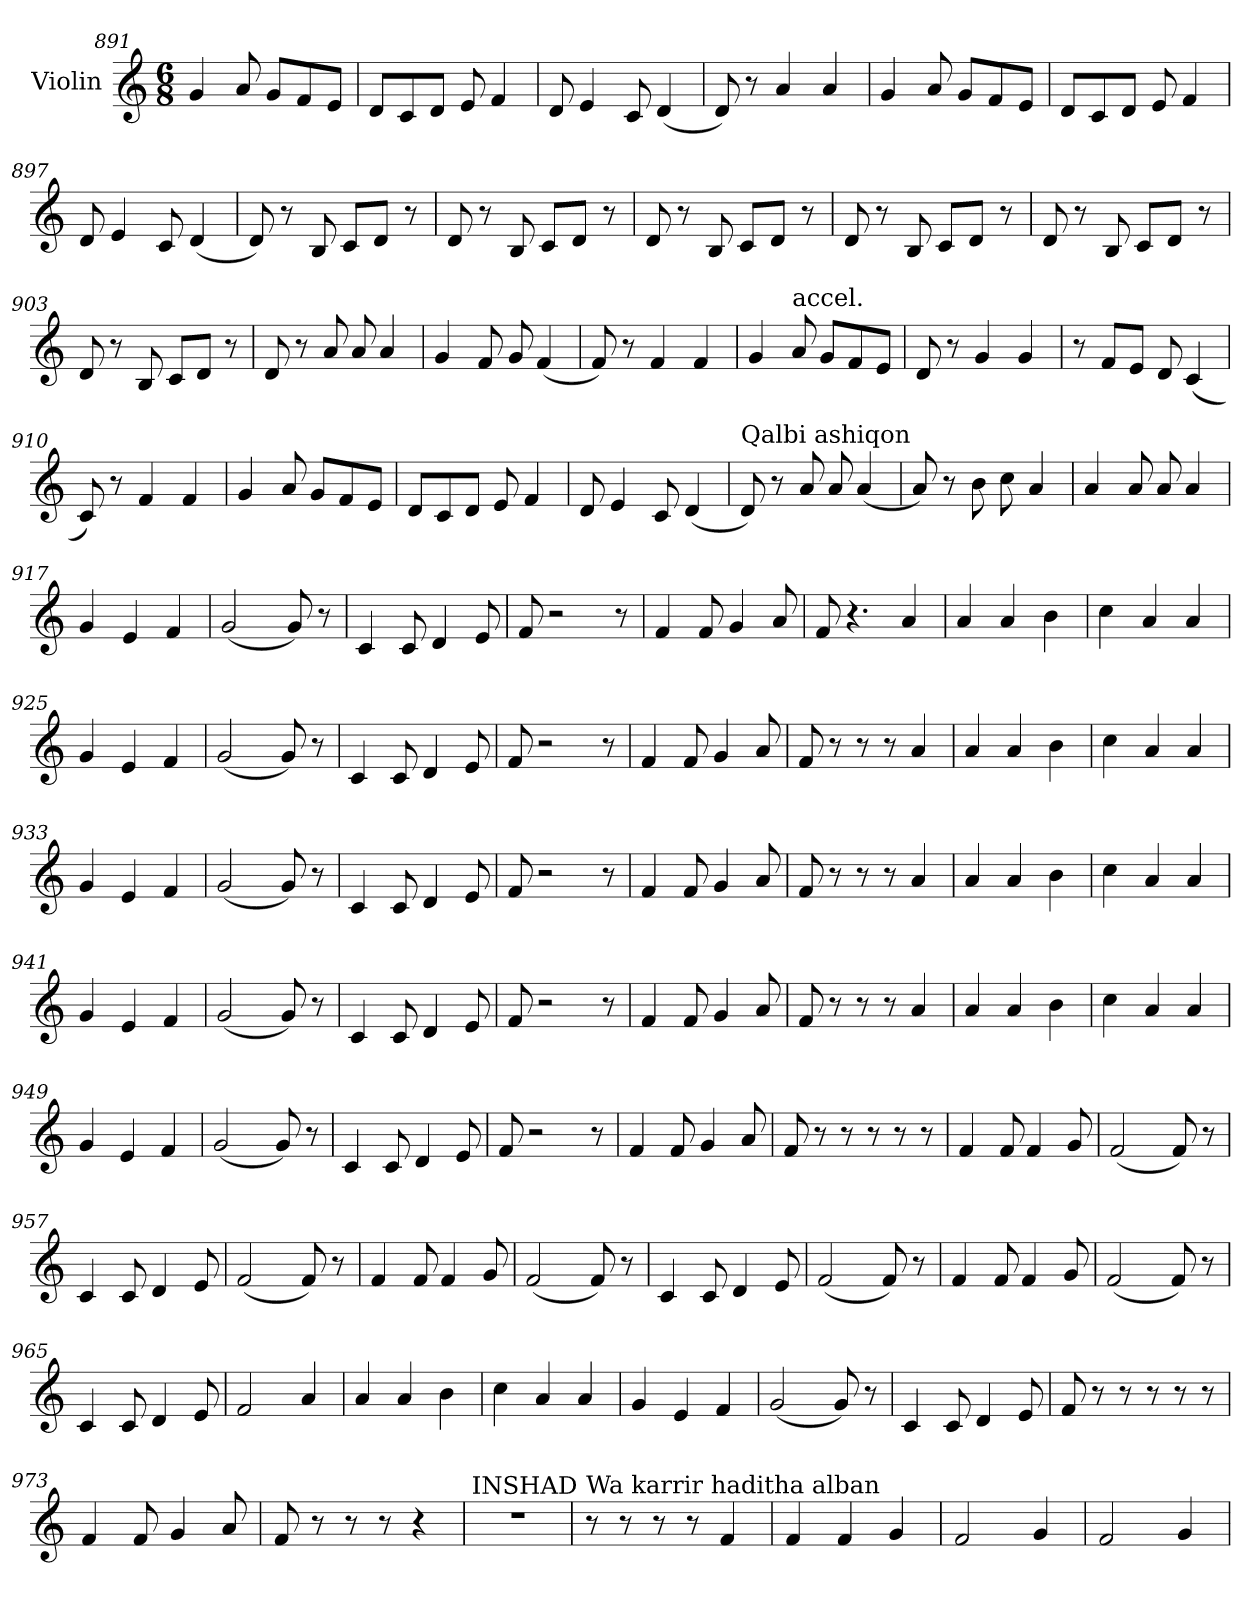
**kern
*part1
*staff1
*I"Violin
*clefG2
*k[]
*C:
*M6/8
=891
4g/
8a/
8g/L
8f/
8e/J
=892
8d/L
8c/
8d/J
8e/
4f/
!!LO:PB:g=z
=893
8d/
4e/
8c/
(4d/
=894
8d/)
8r
4a/
4a/
=895
4g/
8a/
8g/L
8f/
8e/J
!!LO:PB:g=z
=896
8d/L
8c/
8d/J
8e/
4f/
=897
8d/
4e/
8c/
(4d/
=898
8d/)
8r
8B/
8c/L
8d/J
8r
!!LO:PB:g=z
=899
8d/
8r
8B/
8c/L
8d/J
8r
=900
8d/
8r
8B/
8c/L
8d/J
8r
!!LO:PB:g=z
=901
8d/
8r
8B/
8c/L
8d/J
8r
=902
8d/
8r
8B/
8c/L
8d/J
8r
=903
8d/
8r
8B/
8c/L
8d/J
8r
!!LO:PB:g=z
=904
8d/
8r
8a/
8a/
4a/
=905
4g/
8f/
8g/
(4f/
=906
8f/)
8r
4f/
4f/
!!LO:PB:g=z
=907
4g/
!LO:TX:a:t=accel.
8a/
8g/L
8f/
8e/J
=908
8d/
8r
4g/
4g/
=909
8r
8f/L
8e/J
8d/
(4c/
!!LO:PB:g=z
=910
8c/)
8r
4f/
4f/
=911
4g/
8a/
8g/L
8f/
8e/J
=912
8d/L
8c/
8d/J
8e/
4f/
=913
8d/
4e/
8c/
(4d/
=914
*MM160
!LO:TX:a:t=Qalbi ashiqon
8d/)
8r
8a/
8a/
(4a/
=915
8a/)
8r
8b\
8cc\
4a/
!!LO:PB:g=z
=916
4a/
8a/
8a/
4a/
=917
4g/
4e/
4f/
=918
(2g/
8g/)
8r
!!LO:PB:g=z
=919
4c/
8c/
4d/
8e/
=920
8f/
2r
8r
=921
4f/
8f/
4g/
8a/
!!LO:PB:g=z
=922
8f/
4.r
4a/
=923
4a/
4a/
4b\
=924
4cc\
4a/
4a/
=925
4g/
4e/
4f/
!!LO:PB:g=z
=926
(2g/
8g/)
8r
=927
4c/
8c/
4d/
8e/
=928
8f/
2r
8r
!!LO:PB:g=z
=929
4f/
8f/
4g/
8a/
=930
8f/
8r
8r
8r
4a/
=931
4a/
4a/
4b\
=932
4cc\
4a/
4a/
!!LO:PB:g=z
=933
4g/
4e/
4f/
=934
(2g/
8g/)
8r
=935
4c/
8c/
4d/
8e/
!!LO:PB:g=z
=936
8f/
2r
8r
=937
4f/
8f/
4g/
8a/
=938
8f/
8r
8r
8r
4a/
=939
4a/
4a/
4b\
!!LO:PB:g=z
=940
4cc\
4a/
4a/
=941
4g/
4e/
4f/
=942
(2g/
8g/)
8r
!!LO:PB:g=z
=943
4c/
8c/
4d/
8e/
=944
8f/
2r
8r
=945
4f/
8f/
4g/
8a/
=946
8f/
8r
8r
8r
4a/
!!LO:PB:g=z
=947
4a/
4a/
4b\
=948
4cc\
4a/
4a/
=949
4g/
4e/
4f/
!!LO:PB:g=z
=950
(2g/
8g/)
8r
=951
4c/
8c/
4d/
8e/
=952
8f/
2r
8r
=953
4f/
8f/
4g/
8a/
!!LO:PB:g=z
=954
8f/
8r
8r
8r
8r
8r
=955
4f/
8f/
4f/
8g/
=956
(2f/
8f/)
8r
!!LO:PB:g=z
=957
4c/
8c/
4d/
8e/
=958
(2f/
8f/)
8r
=959
4f/
8f/
4f/
8g/
=960
(2f/
8f/)
8r
!!LO:PB:g=z
=961
4c/
8c/
4d/
8e/
=962
(2f/
8f/)
8r
=963
4f/
8f/
4f/
8g/
!!LO:PB:g=z
=964
(2f/
8f/)
8r
=965
4c/
8c/
4d/
8e/
=966
2f/
4a/
=967
4a/
4a/
4b\
=968
4cc\
4a/
4a/
=969
4g/
4e/
4f/
=970
(2g/
8g/)
8r
!!LO:PB:g=z
=971
4c/
8c/
4d/
8e/
=972
8f/
8r
8r
8r
8r
8r
=973
4f/
8f/
4g/
8a/
=974
8f/
8r
8r
8r
4r
!!LO:PB:g=z
=975
!LO:TX:a:t=INSHAD
2.r
=976
*MM160
!LO:TX:a:t=Wa karrir haditha alban
8r
8r
8r
8r
4f/
=977
4f/
4f/
4g/
!!LO:PB:g=z
=978
2f/
4g/
=979
2f/
4g/
=
*-
